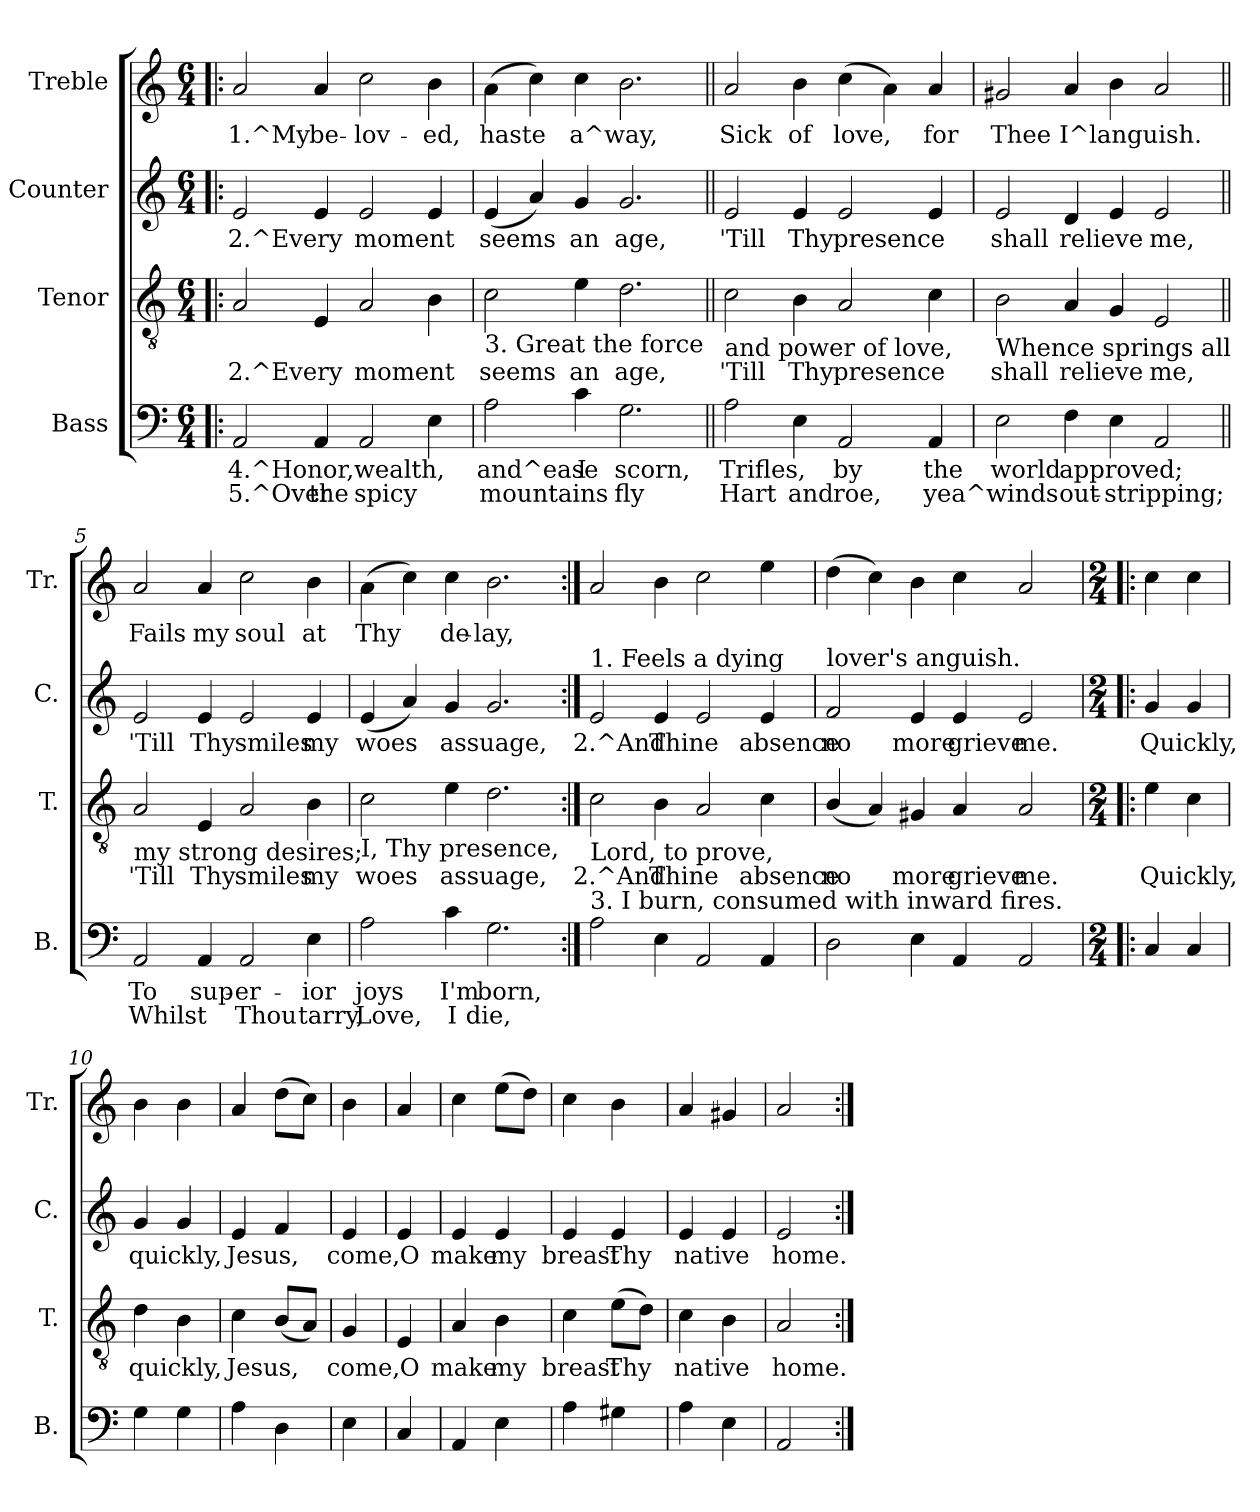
**kern	**text	**text	**kern	**text	**kern	**text	**kern	**text
*part4	*part4	*part4	*part3	*part3	*part2	*part2	*part1	*part1
*staff4	*staff4	*staff4	*staff3	*staff3	*staff2	*staff2	*staff1	*staff1
*I"Bass	*	*	*I"Tenor	*	*I"Counter	*	*I"Treble	*
*I'B.	*	*	*I'T.	*	*I'C.	*	*I'Tr.	*
!!LO:PB:g=z
*stria5	*	*	*stria5	*	*stria5	*	*stria5	*
*clefF4	*	*	*clefGv2	*	*clefG2	*	*clefG2	*
*k[]	*	*	*k[]	*	*k[]	*	*k[]	*
*C:	*	*	*C:	*	*C:	*	*C:	*
*M6/4	*	*	*M6/4	*	*M6/4	*	*M6/4	*
=1!|:	=1!|:	=1!|:	=1!|:	=1!|:	=1!|:	=1!|:	=1!|:	=1!|:
!	!LO:LY:b:rj	!LO:LY:b:rj	!	!LO:LY:b:rj	!	!LO:LY:b:rj	!	!LO:LY:b:rj
2AA/	4.^Honor,	5.^Over	2A/	2.^Every	2e/	2.^Every	2a/	1.^My
!	!LO:LY:b:rj	!LO:LY:b:rj	!	!LO:LY:b:rj	!	!LO:LY:b:rj	!	!LO:LY:b:rj
4AA/	.	the	4E/	.	4e/	.	4a/	be-
!	!LO:LY:b:rj	!LO:LY:b:rj	!	!LO:LY:b:rj	!	!LO:LY:b:rj	!	!LO:LY:b:rj
2AA/	wealth,	spicy	2A/	moment	2e/	moment	2cc\	-lov-
!	!LO:LY:b:rj	!LO:LY:b:rj	!	!LO:LY:b:rj	!	!LO:LY:b:rj	!	!LO:LY:b:rj
4E\	.	.	4B\	.	4e/	.	4b\	-ed,
=2	=2	=2	=2	=2	=2	=2	=2	=2
!	!	!	!LO:TX:b:t=3. Great the force	!	!	!	!	!
!	!LO:LY:b:rj	!LO:LY:b:rj	!	!LO:LY:b:rj	!	!LO:LY:b:rj	!	!LO:LY:b:rj
2A\	and^ease	mountains	2c\	seems	(<4e/	seems	(>4a\	haste
!	!	!	!	!	!	!LO:LY:b:rj	!	!LO:LY:b:rj
.	.	.	.	.	4a/)	.	4cc\)	.
!	!LO:LY:b:rj	!LO:LY:b:rj	!	!LO:LY:b:rj	!	!LO:LY:b:rj	!	!LO:LY:b:rj
4c\	I	.	4e\	an	4g/	an	4cc\	a^way,-
!	!LO:LY:b:rj	!LO:LY:b:rj	!	!LO:LY:b:rj	!	!LO:LY:b:rj	!	!LO:LY:b:rj
2.G\	scorn,	fly	2.d\	age,	2.g/	age,	2.b\	--
=3||	=3||	=3||	=3||	=3||	=3||	=3||	=3||	=3||
!	!	!	!LO:TX:b:t=and power of love,	!	!	!	!	!
!	!LO:LY:b:rj	!LO:LY:b:rj	!	!LO:LY:b:rj	!	!LO:LY:b:rj	!	!LO:LY:b:rj
2A\	Trifles,	Hart	2c\	'Till	2e/	'Till	2a/	-Sick
!	!LO:LY:b:rj	!LO:LY:b:rj	!	!LO:LY:b:rj	!	!LO:LY:b:rj	!	!LO:LY:b:rj
4E\	.	and	4B\	Thy	4e/	Thy	4b\	of
!	!LO:LY:b:rj	!LO:LY:b:rj	!	!LO:LY:b:rj	!	!LO:LY:b:rj	!	!LO:LY:b:rj
2AA/	by	roe,	2A/	presence	2e/	presence	(>4cc\	love,
!	!	!	!	!	!	!	!	!LO:LY:b:rj
.	.	.	.	.	.	.	4a\)	.
!	!LO:LY:b:rj	!LO:LY:b:rj	!	!LO:LY:b:rj	!	!LO:LY:b:rj	!	!LO:LY:b:rj
4AA/	the	yea^winds	4c\	.	4e/	.	4a/	for
=4	=4	=4	=4	=4	=4	=4	=4	=4
!	!	!	!LO:TX:b:t=Whence springs all	!	!	!	!	!
!	!LO:LY:b:rj	!LO:LY:b:rj	!	!LO:LY:b:rj	!	!LO:LY:b:rj	!	!LO:LY:b:rj
2E\	world	.	2B\	shall	2e/	shall	2g#X/	Thee
!	!LO:LY:b:rj	!LO:LY:b:rj	!	!LO:LY:b:rj	!	!LO:LY:b:rj	!	!LO:LY:b:rj
4F\	approved;	out-	4A/	relieve	4d/	relieve	4a/	I^languish.
!	!LO:LY:b:rj	!LO:LY:b:rj	!	!LO:LY:b:rj	!	!LO:LY:b:rj	!	!LO:LY:b:rj
4E\	-	stripping;	4G/	.	4e/	.	4b\	.
!	!LO:LY:b:rj	!LO:LY:b:rj	!	!LO:LY:b:rj	!	!LO:LY:b:rj	!	!LO:LY:b:rj
2AA/	.	.	2E/	me,	2e/	me,	2a/	.
=5||	=5||	=5||	=5||	=5||	=5||	=5||	=5||	=5||
!	!	!	!LO:TX:b:t=my strong desires;	!	!	!	!	!
!	!LO:LY:b:rj	!LO:LY:b:rj	!	!LO:LY:b:rj	!	!LO:LY:b:rj	!	!LO:LY:b:rj
2AA/	To	Whilst	2A/	'Till	2e/	'Till	2a>/	Fails
!	!LO:LY:b:rj	!LO:LY:b:rj	!	!LO:LY:b:rj	!	!LO:LY:b:rj	!	!LO:LY:b:rj
4AA/	sup-	--	4E/	Thy	4e/	Thy	4a/	my
!	!LO:LY:b:rj	!LO:LY:b:rj	!	!LO:LY:b:rj	!	!LO:LY:b:rj	!	!LO:LY:b:rj
2AA/	-er-	-Thou	2A/	smiles	2e/	smiles	2cc\	soul
!	!LO:LY:b:rj	!LO:LY:b:rj	!	!LO:LY:b:rj	!	!LO:LY:b:rj	!	!LO:LY:b:rj
4E\	ior	tarry,	4B\	my	4e/	my	4b\	at
=6	=6	=6	=6	=6	=6	=6	=6	=6
!	!	!	!LO:TX:b:t=I, Thy presence,	!	!	!	!	!
!	!LO:LY:b:rj	!LO:LY:b:rj	!	!LO:LY:b:rj	!	!LO:LY:b:rj	!	!LO:LY:b:rj
2A\	joys	Love,	2c\	woes	(<4e/	woes	(>4a\	Thy
!	!	!	!	!	!	!LO:LY:b:rj	!	!LO:LY:b:rj
.	.	.	.	.	4a/)	.	4cc\)	.
!	!LO:LY:b:rj	!LO:LY:b:rj	!	!LO:LY:b:rj	!	!LO:LY:b:rj	!	!LO:LY:b:rj
4c\	I'm	I	4e\	assuage,	4g/	assuage,	4cc\	de-
!	!LO:LY:b:rj	!LO:LY:b:rj	!	!LO:LY:b:rj	!	!LO:LY:b:rj	!	!LO:LY:b:rj
2.G\	born,	die,	2.d\	.	2.g/	.	2.b\	-lay,
!!LO:PB:g=z
=7:|!	=7:|!	=7:|!	=7:|!	=7:|!	=7:|!	=7:|!	=7:|!	=7:|!
!	!	!	!	!	!LO:TX:a:t=1. Feels a dying	!	!	!
!	!	!	!LO:TX:b:t=Lord, to prove,	!	!	!	!	!
!LO:TX:a:t=3. I burn, consumed with inward fires.	!	!	!	!	!	!	!	!
!	!LO:LY:b:rj	!	!	!LO:LY:b:rj	!	!LO:LY:b:rj	!	!LO:LY:b:rj
2A\	.	.	2c\	2.^And	2e/	2.^And	2a/	.
!	!LO:LY:b:rj	!	!	!LO:LY:b:rj	!	!LO:LY:b:rj	!	!LO:LY:b:rj
4E\	.	.	4B\	Thine	4e/	Thine	4b\	.
!	!LO:LY:b:rj	!	!	!LO:LY:b:rj	!	!LO:LY:b:rj	!	!LO:LY:b:rj
2AA/	.	.	2A/	.	2e/	.	2cc\	.
!	!LO:LY:b:rj	!	!	!LO:LY:b:rj	!	!LO:LY:b:rj	!	!LO:LY:b:rj
4AA/	.	.	4c\	absence	4e/	absence	4ee\	.
=8	=8	=8	=8	=8	=8	=8	=8	=8
!	!	!	!	!	!LO:TX:a:t=lover's anguish.	!	!	!
!	!LO:LY:b:rj	!	!	!LO:LY:b:rj	!	!LO:LY:b:rj	!	!LO:LY:b:rj
2D\	.	.	(<4B/	no	2f/	no	(>4dd\	.
!	!	!	!	!LO:LY:b:rj	!	!	!	!LO:LY:b:rj
.	.	.	4A/)	.	.	.	4cc\)	.
!	!LO:LY:b:rj	!	!	!LO:LY:b:rj	!	!LO:LY:b:rj	!	!LO:LY:b:rj
4E\	.	.	4G#X/	more	4e/	more	4b\	.
!	!LO:LY:b:rj	!	!	!LO:LY:b:rj	!	!LO:LY:b:rj	!	!LO:LY:b:rj
4AA/	.	.	4A/	grieve	4e/	grieve	4cc\	.
!	!LO:LY:b:rj	!	!	!LO:LY:b:rj	!	!LO:LY:b:rj	!	!LO:LY:b:rj
2AA/	.	.	2A/	me.	2e/	me.	2a/	.
=9!|:	=9!|:	=9!|:	=9!|:	=9!|:	=9!|:	=9!|:	=9!|:	=9!|:
*M2/4	*	*	*M2/4	*	*M2/4	*	*M2/4	*
!	!LO:LY:b:rj	!	!	!LO:LY:b:rj	!	!LO:LY:b:rj	!	!LO:LY:b:rj
4C/	.	.	4e\	Quickly,	4g/	Quickly,	4cc\	.
!	!LO:LY:b:rj	!	!	!LO:LY:b:rj	!	!LO:LY:b:rj	!	!LO:LY:b:rj
4C/	.	.	4c\	.	4g/	.	4cc\	.
=10	=10	=10	=10	=10	=10	=10	=10	=10
!	!LO:LY:b:rj	!	!	!LO:LY:b:rj	!	!LO:LY:b:rj	!	!LO:LY:b:rj
4G\	.	.	4d\	quickly,	4g/	quickly,	4b>\	.
!	!LO:LY:b:rj	!	!	!LO:LY:b:rj	!	!LO:LY:b:rj	!	!LO:LY:b:rj
4G\	.	.	4B\	.	4g/	.	4b\	.
=11	=11	=11	=11	=11	=11	=11	=11	=11
!	!LO:LY:b:rj	!	!	!LO:LY:b:rj	!	!LO:LY:b:rj	!	!LO:LY:b:rj
4A\	.	.	4c\	Jesus,	4e/	Jesus,	4a/	.
!	!LO:LY:b:rj	!	!	!LO:LY:b:rj	!	!LO:LY:b:rj	!	!LO:LY:b:rj
4D\	.	.	(<8B/L	.	4f/	.	(>8dd\L	.
!	!	!	!	!LO:LY:b:rj	!	!	!	!LO:LY:b:rj
.	.	.	8A/J)	.	.	.	8cc\J)	.
=12	=12	=12	=12	=12	=12	=12	=12	=12
!	!LO:LY:b:rj	!	!	!LO:LY:b:rj	!	!LO:LY:b:rj	!	!LO:LY:b:rj
4E\	.	.	4G/	come,	4e/	come,	4b\	.
=13	=13	=13	=13	=13	=13	=13	=13	=13
!	!LO:LY:b:rj	!	!	!LO:LY:b:rj	!	!LO:LY:b:rj	!	!LO:LY:b:rj
4C/	.	.	4E/	O	4e/	O	4a/	.
=14	=14	=14	=14	=14	=14	=14	=14	=14
!	!LO:LY:b:rj	!	!	!LO:LY:b:rj	!	!LO:LY:b:rj	!	!LO:LY:b:rj
4AA/	.	.	4A/	make	4e/	make	4cc\	.
!	!LO:LY:b:rj	!	!	!LO:LY:b:rj	!	!LO:LY:b:rj	!	!LO:LY:b:rj
4E\	.	.	4B\	my	4e/	my	(>8ee\L	.
!	!	!	!	!	!	!	!	!LO:LY:b:rj
.	.	.	.	.	.	.	8dd\J)	.
=15	=15	=15	=15	=15	=15	=15	=15	=15
!	!LO:LY:b:rj	!	!	!LO:LY:b:rj	!	!LO:LY:b:rj	!	!LO:LY:b:rj
4A\	.	.	4c\	breast	4e/	breast	4cc\	.
!	!LO:LY:b:rj	!	!	!LO:LY:b:rj	!	!LO:LY:b:rj	!	!LO:LY:b:rj
4G#X\	.	.	(>8e\L	Thy	4e/	Thy	4b\	.
!	!	!	!	!LO:LY:b:rj	!	!	!	!
.	.	.	8d\J)	.	.	.	.	.
=16	=16	=16	=16	=16	=16	=16	=16	=16
!	!LO:LY:b:rj	!	!	!LO:LY:b:rj	!	!LO:LY:b:rj	!	!LO:LY:b:rj
4A\	.	.	4c\	native	4e/	native	4a>/	.
!	!LO:LY:b:rj	!	!	!LO:LY:b:rj	!	!LO:LY:b:rj	!	!LO:LY:b:rj
4E\	.	.	4B\	.	4e/	.	4g#X/	.
=17	=17	=17	=17	=17	=17	=17	=17	=17
!	!LO:LY:b:rj	!	!	!LO:LY:b:rj	!	!LO:LY:b:rj	!	!LO:LY:b:rj
2AA/	.	.	2A/	home.	2e/	home.	2a/	.
=:|!	=:|!	=:|!	=:|!	=:|!	=:|!	=:|!	=:|!	=:|!
*-	*-	*-	*-	*-	*-	*-	*-	*-
